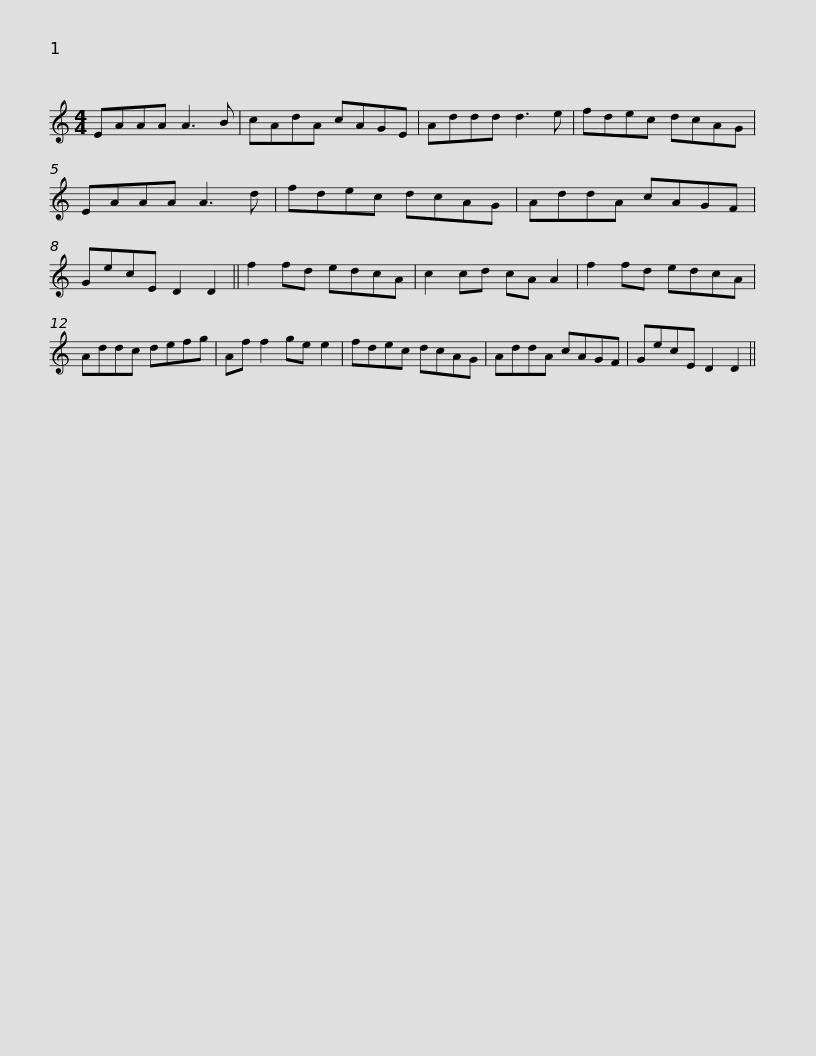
X:1
L:1/8
M:4/4
I:linebreak $
K:C
V:1 treble
V:1
 EAAA A3 B | cAdA cAGE | Addd d3 e | fdec dcAG | EAAA A3 d | %5
 fdec dcAG |$ AddA cAGF | GecE D2 D2 || f2 fd edcA | c2 cd cA A2 | %10
 f2 fd edcA | Addc defg |$ Af f2 ge e2 | fdec dcAG | AddA cAGF | %15
 GecE D2 D2 || %16
